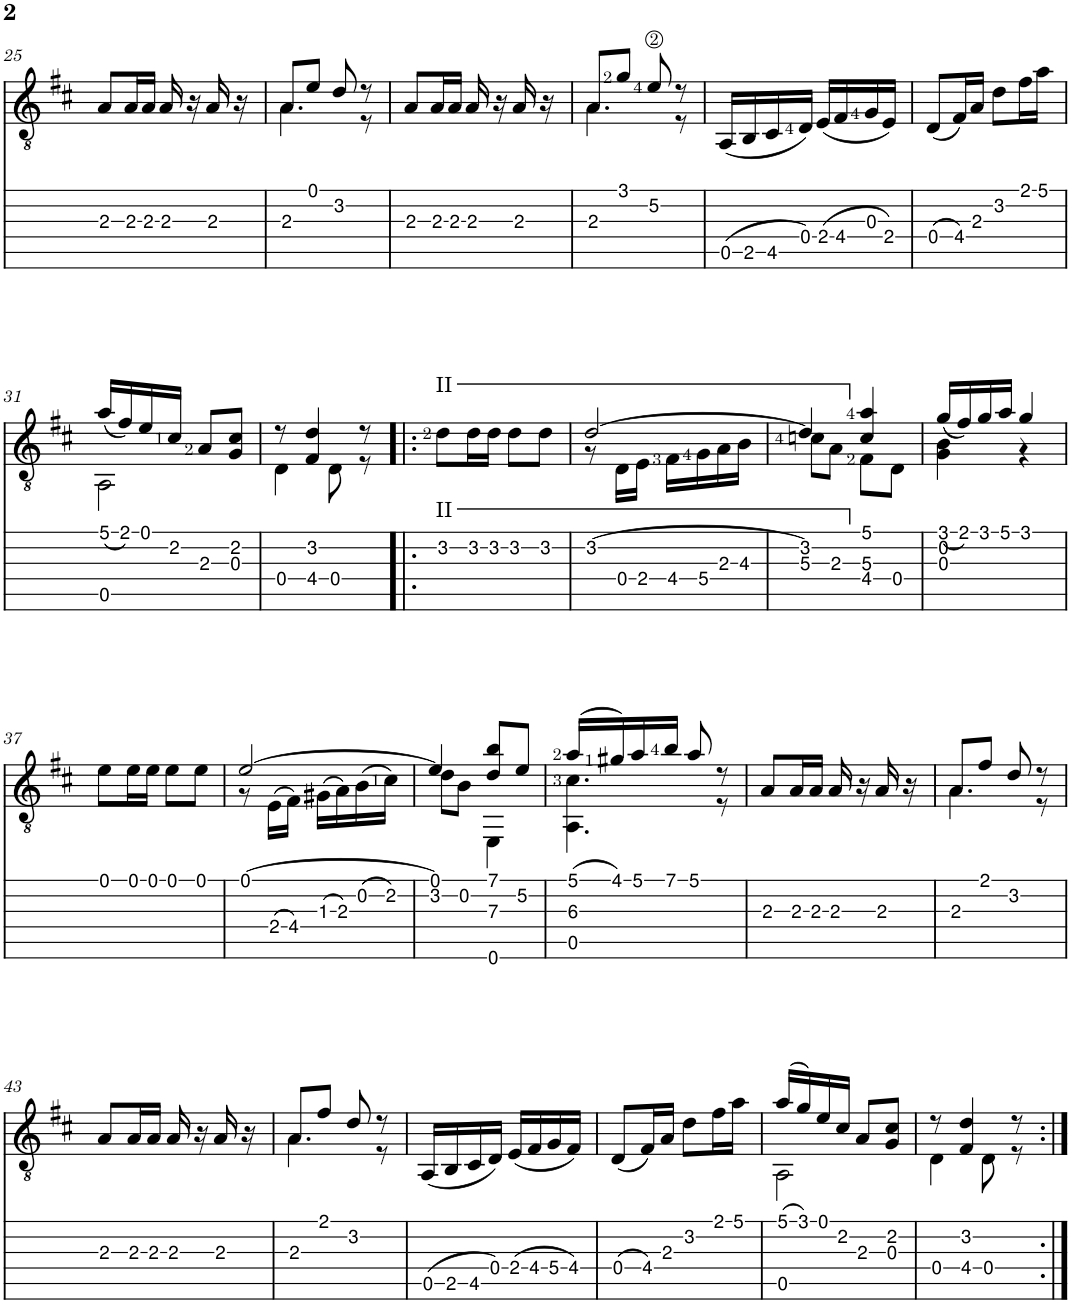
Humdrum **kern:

**kern	**kern
*part1	*part1
*staff2	*staff1
*I"Classical Guitar	*
*I'Guit.	*
!!LO:PB:g=z
*	*clefGv2
*k[f#c#]	*k[f#c#]
*D:	*D:
*M2/4	*M2/4
=25	=25
8AL	8A/L
16AL	16A/L
16AJJ	16A/JJ
16A	16A/
16r	16r
16A	16A/
16r	16r
=26	=26
*^	*^
8AL	4.A	8A/L	4.A\
8eJ	.	8e/J	.
8d	.	8d/	.
8r	8r	8r	8r
*v	*v	*	*
*	*v	*v
=27	=27
8AL	8A/L
16AL	16A/L
16AJJ	16A/JJ
16A	16A/
16r	16r
16A	16A/
16r	16r
=28	=28
*^	*^
8AL	4.A	8A/L	4.A\
8gJ	.	8g/J	.
8e	.	8e/	.
8r	8r	8r	8r
*v	*v	*	*
*	*v	*v
=29	=29
16AALL	(16AA/LL
16BBJ	16BB/
16C#L	16C#/
16DJJ	16D/JJ)
16ELL	(16E/LL
16F#J	16F#/
16GL	16G/
16EJJ	16E/JJ)
=30	=30
8DL	(8D/L
16F#L	16F#/L)
16AJJ	16A/JJ
8dL	8d\L
16f#L	16f#\L
16aJJ	16a\JJ
!!LO:LB:g=z
=31	=31
*^	*^
16aLL	2AA	(<16a/LL	2AA\
16f#J	.	16f#/)	.
16eL	.	16e/	.
16c#JJ	.	16c#/JJ	.
8AL	.	8A/L	.
8G\ 8c#\J	.	8G/ 8c#/J	.
=32	=32	=32	=32
8r	4D	8r	4D\
4F# 4d	.	4F#/ 4d/	.
.	8D	.	8D\
8r	8r	8r	8r
=33!|:	=33!|:	=33!|:	=33!|:
!	!	!LO:TX:a:t=II	!
!LO:TX:a:t=II	!	!	!
*v	*v	*	*
*	*v	*v
8dL	8d\L
16dL	16d\L
16dJJ	16d\JJ
8dL	8d\L
8dJ	8d\J
=34	=34
*^	*^
[2d	8r	[2d/	8r
.	16DLL	.	16D\LL
.	16EJJ	.	16E\JJ
.	16F#LL	.	16F#\LL
.	16GJ	.	16G\
.	16AL	.	16A\
.	16BJJ	.	16B\JJ
=35	=35	=35	=35
4d]	8cnL	4d/]	8cn\L
.	8AJ	.	8A\J
4c 4a	8F#L	4c/ 4a/	8F#\L
.	8DJ	.	8D\J
=36	=36	=36	=36
16gLL	4G 4B	(<16g/LL	4G\ 4B\
16f#J	.	16f#/)	.
16gL	.	16g/	.
16aJJ	.	16a/JJ	.
4g	4r	4g/	4r
*v	*v	*	*
*	*v	*v
!!LO:LB:g=z
=37	=37
8eL	8e\L
16eL	16e\L
16eJJ	16e\JJ
8eL	8e\L
8eJ	8e\J
=38	=38
*^	*^
[2e	8r	[2e/	8r
.	16ELL	.	(>16E\LL
.	16F#JJ	.	16F#\JJ)
.	16G#XLL	.	(>16G#X\LL
.	16AJ	.	16A\)
.	16BL	.	(>16B\
.	16c#JJ	.	16c#\JJ)
=39	=39	=39	=39
4e]	8dL	4e/]	8d\L
.	8BJ	.	8B\J
8d\ 8b\L	4EE	8d/ 8b/L	4EE\
8eJ	.	8e/J	.
=40	=40	=40	=40
16aLL	4.AA 4.c#	(16a/LL	4.AA\ 4.c#\
16g#XJ	.	16g#X/)	.
16aL	.	16a/	.
16bJJ	.	16b/JJ	.
8a	.	8a/	.
8r	8r	8r	8r
*v	*v	*	*
*	*v	*v
=41	=41
8AL	8A/L
16AL	16A/L
16AJJ	16A/JJ
16A	16A/
16r	16r
16A	16A/
16r	16r
=42	=42
*^	*^
8AL	4.A	8A/L	4.A\
8f#J	.	8f#/J	.
8d	.	8d/	.
8r	8r	8r	8r
*v	*v	*	*
*	*v	*v
!!LO:LB:g=z
=43	=43
8AL	8A/L
16AL	16A/L
16AJJ	16A/JJ
16A	16A/
16r	16r
16A	16A/
16r	16r
=44	=44
*^	*^
8AL	4.A	8A/L	4.A\
8f#J	.	8f#/J	.
8d	.	8d/	.
8r	8r	8r	8r
*v	*v	*	*
*	*v	*v
=45	=45
16AALL	(16AA/LL
16BBJ	16BB/
16C#L	16C#/
16DJJ	16D/JJ)
16ELL	(16E/LL
16F#J	16F#/
16GL	16G/
16F#JJ	16F#/JJ)
=46	=46
8DL	(8D/L
16F#L	16F#/L)
16AJJ	16A/JJ
8dL	8d\L
16f#L	16f#\L
16aJJ	16a\JJ
=47	=47
*^	*^
16aLL	2AA	(16a/LL	2AA\
16gJ	.	16g/)	.
16eL	.	16e/	.
16c#JJ	.	16c#/JJ	.
8AL	.	8A/L	.
8G\ 8c#\J	.	8G/ 8c#/J	.
=48	=48	=48	=48
8r	4D	8r	4D\
4F# 4d	.	4F#/ 4d/	.
.	8D	.	8D\
8r	8r	8r	8r
*v	*v	*	*
*	*v	*v
=:|!	=:|!
*-	*-
